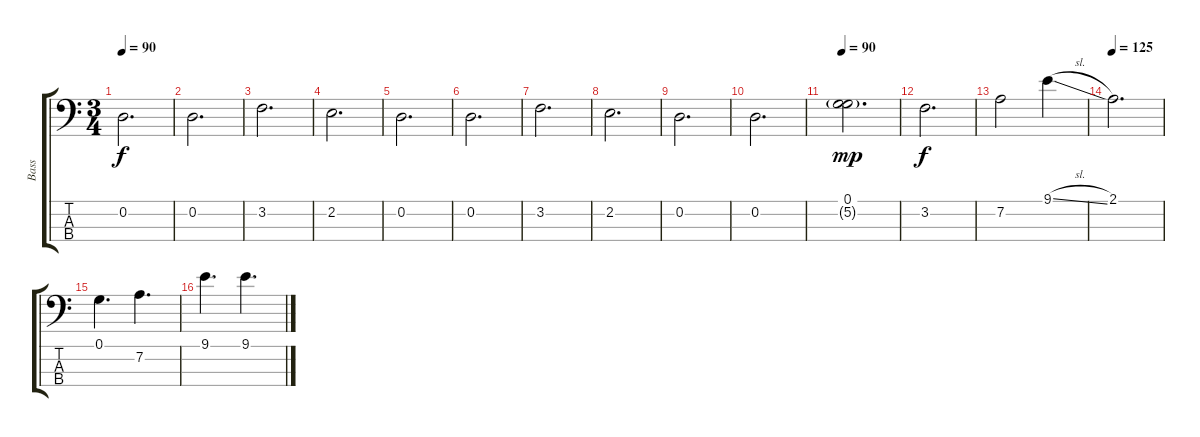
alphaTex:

\track ("Bass" "Bass") {instrument electricbassfinger}
\staff {score tabs}
\tuning (G2 D2 A1 E1) {hide}
\ts (3 4)
\tempo 90
\clef f4
\ks c
0.2.2{d dy f} |
0.2.2{d} |
3.2.2{d} |
2.2.2{d} |
0.2.2{d} |
0.2.2{d} |
3.2.2{d} |
2.2.2{d} |
0.2.2{d} |
0.2.2{d} |
\tempo 90
(0.1 5.2{g}).2{d dy mp} |
3.2.2{d dy f} |
7.2.2 9.1{sl}.4 |
\tempo 125
2.1.2{d} |
0.1.4{d} 7.2.4{d} |
9.1.4{d} 9.1.4{d}
